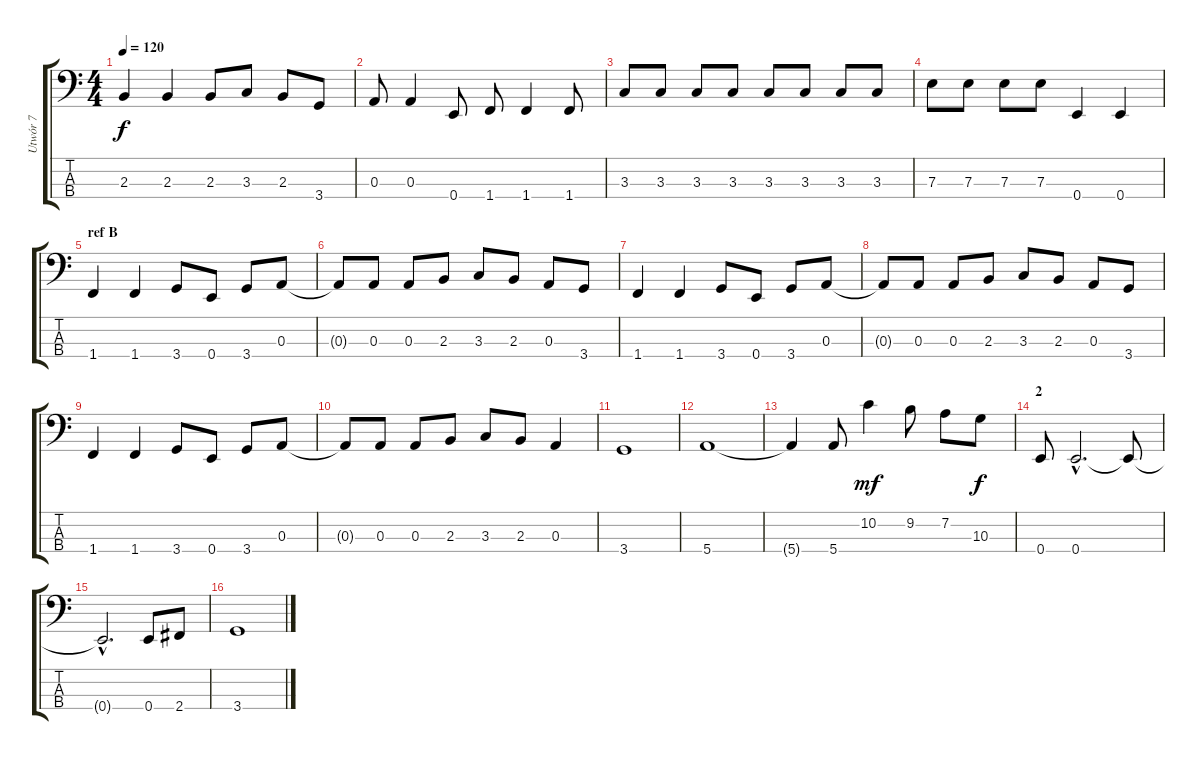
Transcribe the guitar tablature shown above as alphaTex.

\track ("Utwór 7" "Utwór 7") {instrument electricbasspick}
\staff {score tabs}
\tuning (G2 D2 A1 E1) {hide}
\ts (4 4)
\tempo 120
\clef f4
\ks c
2.3.4{dy f} 2.3.4 2.3.8 3.3.8 2.3.8 3.4.8 |
0.3.8 0.3.4 0.4.8 1.4.8 1.4.4 1.4.8 |
3.3.8 3.3.8 3.3.8 3.3.8 3.3.8 3.3.8 3.3.8 3.3.8 |
7.3.8 7.3.8 7.3.8 7.3.8 0.4.4 0.4.4 |
\section ("" "ref B")
1.4.4 1.4.4 3.4.8 0.4.8 3.4.8 0.3.8 |
0.3{t}.8 0.3.8 0.3.8 2.3.8 3.3.8 2.3.8 0.3.8 3.4.8 |
1.4.4 1.4.4 3.4.8 0.4.8 3.4.8 0.3.8 |
0.3{t}.8 0.3.8 0.3.8 2.3.8 3.3.8 2.3.8 0.3.8 3.4.8 |
1.4.4 1.4.4 3.4.8 0.4.8 3.4.8 0.3.8 |
0.3{t}.8 0.3.8 0.3.8 2.3.8 3.3.8 2.3.8 0.3.4 |
3.4.1 |
5.4.1 |
5.4{t}.4 5.4.8 10.2.4{dy mf} 9.2.8 7.2.8 10.3.8{dy f} |
\section ("" "2")
0.4.8 0.4{hac}.2{d} 0.4{t}.8 |
0.4{hac t}.2{d} 0.4.8 2.4.8 |
3.4.1
